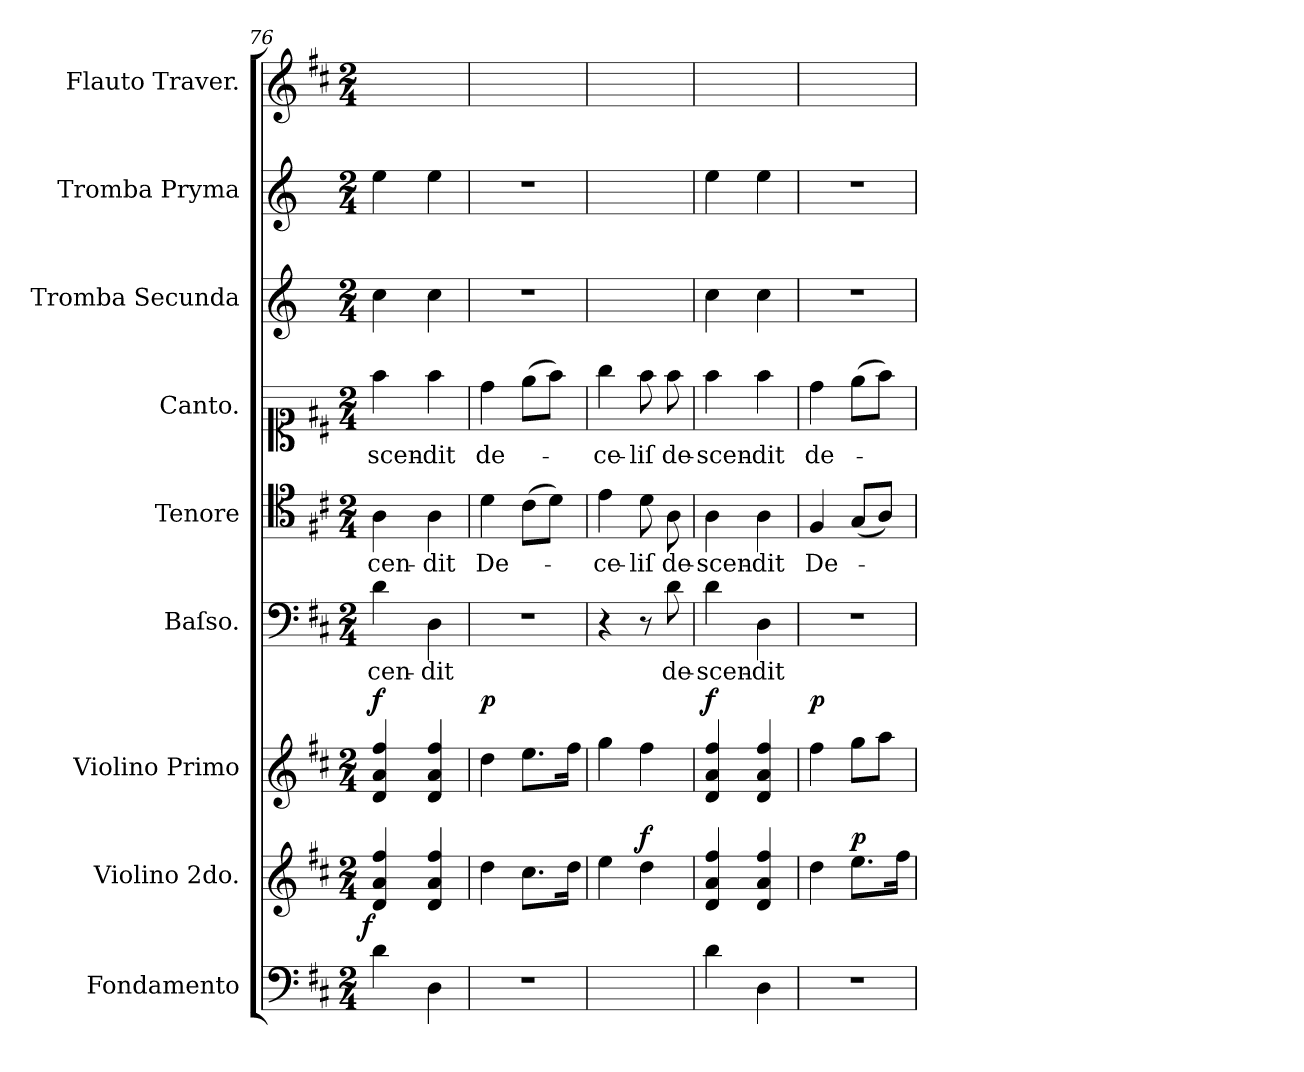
**kern	**dynam	**kern	**dynam	**kern	**dynam	**kern	**text	**kern	**text	**kern	**text	**kern	**kern	**kern
*part9	*part9	*part8	*part8	*part7	*part7	*part6	*part6	*part5	*part5	*part4	*part4	*part3	*part2	*part1
*staff9	*staff9	*staff8	*staff8	*staff7	*staff7	*staff6	*staff6	*staff5	*staff5	*staff4	*staff4	*staff3	*staff2	*staff1
*I"Fondamento	*	*I"Violino 2do.	*	*I"Violino Primo	*	*I"Baſso.	*	*I"Tenore	*	*I"Canto.	*	*I"Tromba Secunda	*I"Tromba Pryma	*I"Flauto Traver.
*	*	*	*	*I'V-no I	*	*I'B.	*	*I'T.	*	*I'C.	*	*	*	*I'Fl.
*clefF4	*	*clefG2	*	*clefG2	*	*clefF4	*	*clefC4	*	*clefC1	*	*clefG2	*clefG2	*clefG2
*	*	*	*	*	*	*	*	*	*	*	*	*ITrd-1c-2	*ITrd-1c-2	*
*k[f#c#]	*	*k[f#c#]	*	*k[f#c#]	*	*k[f#c#]	*	*k[f#c#]	*	*k[f#c#]	*	*k[f#c#]	*k[f#c#]	*k[f#c#]
*M2/4	*	*M2/4	*	*M2/4	*	*M2/4	*	*M2/4	*	*M2/4	*	*M2/4	*M2/4	*M2/4
=76	=76	=76	=76	=76	=76	=76	=76	=76	=76	=76	=76	=76	=76	=76
!	!LO:DY:a:rj	!	!	!	!LO:DY:a	!	!	!	!	!	!	!	!	!
4d\	f	4d/ 4a/ 4ff#/	.	4d/ 4a/ 4ff#/	f	4d\	-cen-	4A\	-cen-	4ff#\	-scen-	4dd\	4ff#\	2ryy
4D\	.	4d/ 4a/ 4ff#/	.	4d/ 4a/ 4ff#/	.	4D\	-dit	4A\	-dit	4ff#\	-dit	4dd\	4ff#\	.
=77	=77	=77	=77	=77	=77	=77	=77	=77	=77	=77	=77	=77	=77	=77
!LO:N:vis=0	!	!	!	!	!LO:DY:a	!	!	!	!	!	!	!LO:N:vis=0	!LO:N:vis=0	!
2r	.	4dd\	.	4dd\	p	2r	.	4d\	De-	4dd\	de-	2r	2r	2ryy
.	.	8.cc#\L	.	8.ee\L	.	.	.	(>8c#\L	.	(>8ee\L	.	.	.	.
.	.	.	.	.	.	.	.	8d\J)	.	8ff#\J)	.	.	.	.
.	.	16dd\Jk	.	16ff#\Jk	.	.	.	.	.	.	.	.	.	.
=78	=78	=78	=78	=78	=78	=78	=78	=78	=78	=78	=78	=78	=78	=78
2ryy	.	4ee\	.	4gg\	.	4r	.	4e\	ce-	4gg\	ce-	2ryy	2ryy	2ryy
!	!	!	!LO:DY:a	!	!	!	!	!	!	!	!	!	!	!
.	.	4dd\	f	4ff#\	.	8r	.	8d\	-liſ	8ff#\	-liſ	.	.	.
.	.	.	.	.	.	8d\	de-	8A\	de-	8ff#\	de-	.	.	.
=79	=79	=79	=79	=79	=79	=79	=79	=79	=79	=79	=79	=79	=79	=79
!	!	!	!	!	!LO:DY:a	!	!	!	!	!	!	!	!	!
4d\	.	4d/ 4a/ 4ff#/	.	4d/ 4a/ 4ff#/	f	4d\	-scen-	4A\	-scen-	4ff#\	-scen-	4dd\	4ff#\	2ryy
4D\	.	4d/ 4a/ 4ff#/	.	4d/ 4a/ 4ff#/	.	4D\	-dit	4A\	-dit	4ff#\	-dit	4dd\	4ff#\	.
=80	=80	=80	=80	=80	=80	=80	=80	=80	=80	=80	=80	=80	=80	=80
!LO:N:vis=0	!	!	!	!	!LO:DY:a	!LO:N:vis=0	!	!	!	!	!	!LO:N:vis=0	!LO:N:vis=0	!
2r	.	4dd\	.	4ff#\	p	2r	.	4F#/	De-	4dd\	de-	2r	2r	2ryy
!	!	!	!LO:DY:a	!	!	!	!	!	!	!	!	!	!	!
.	.	8.ee\L	p	8gg\L	.	.	.	(<8G/L	.	(>8ee\L	.	.	.	.
.	.	.	.	8aa\J	.	.	.	8A/J)	.	8ff#\J)	.	.	.	.
.	.	16ff#\Jk	.	.	.	.	.	.	.	.	.	.	.	.
=	=	=	=	=	=	=	=	=	=	=	=	=	=	=
*-	*-	*-	*-	*-	*-	*-	*-	*-	*-	*-	*-	*-	*-	*-
